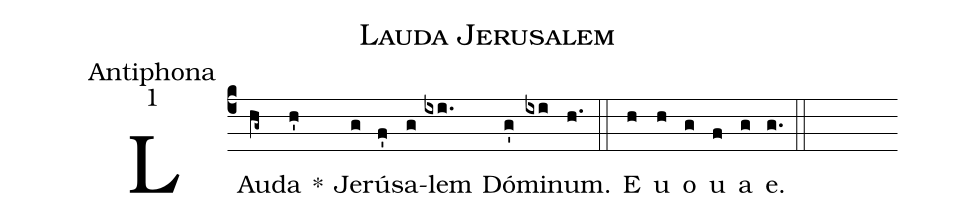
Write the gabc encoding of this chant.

name:Lauda Jerusalem;
office-part:Antiphona;
mode:1;
%%
(c4) LAu(hg~)da(h') *() Je(g)rú(f')sa(g)lem(ixi.) Dó(g')mi(ixi)num.(h.) (::) <eu>E(h) u(h) o(g) u(f) a(g) e.</eu>(g.) (::)
